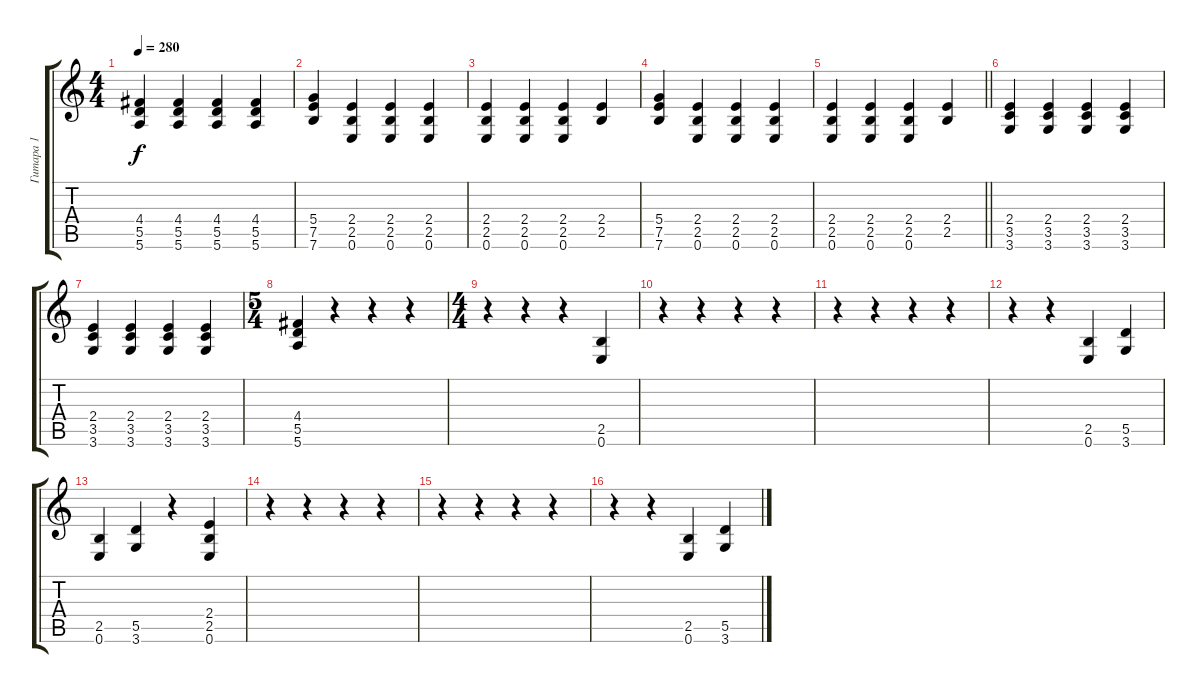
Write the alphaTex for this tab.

\track ("Гитара 1" "Гитара 1") {instrument distortionguitar}
\staff {score tabs}
\tuning (E4 B3 G3 D3 A2 E2) {hide}
\ts (4 4)
\tempo 280
\clef g2
\ks c
(4.4 5.5 5.6).4{dy f} (4.4 5.5 5.6).4 (4.4 5.5 5.6).4 (4.4 5.5 5.6).4 |
(5.4 7.5 7.6).4 (2.4 2.5 0.6).4 (2.4 2.5 0.6).4 (2.4 2.5 0.6).4 |
(2.4 2.5 0.6).4 (2.4 2.5 0.6).4 (2.4 2.5 0.6).4 (2.4 2.5).4 |
(5.4 7.5 7.6).4 (2.4 2.5 0.6).4 (2.4 2.5 0.6).4 (2.4 2.5 0.6).4 |
\barLineRight lightlight
(2.4 2.5 0.6).4 (2.4 2.5 0.6).4 (2.4 2.5 0.6).4 (2.4 2.5).4 |
(2.4 3.5 3.6).4 (2.4 3.5 3.6).4 (2.4 3.5 3.6).4 (2.4 3.5 3.6).4 |
(2.4 3.5 3.6).4 (2.4 3.5 3.6).4 (2.4 3.5 3.6).4 (2.4 3.5 3.6).4 |
\ts (5 4)
(4.4 5.5 5.6).4 r.4 r.4 r.4 |
\ts (4 4)
r.4 r.4 r.4 (2.5 0.6).4 |
r.4 r.4 r.4 r.4 |
r.4 r.4 r.4 r.4 |
r.4 r.4 (2.5 0.6).4 (5.5 3.6).4 |
(2.5 0.6).4 (5.5 3.6).4 r.4 (2.4 2.5 0.6).4 |
r.4 r.4 r.4 r.4 |
r.4 r.4 r.4 r.4 |
r.4 r.4 (2.5 0.6).4 (5.5 3.6).4
